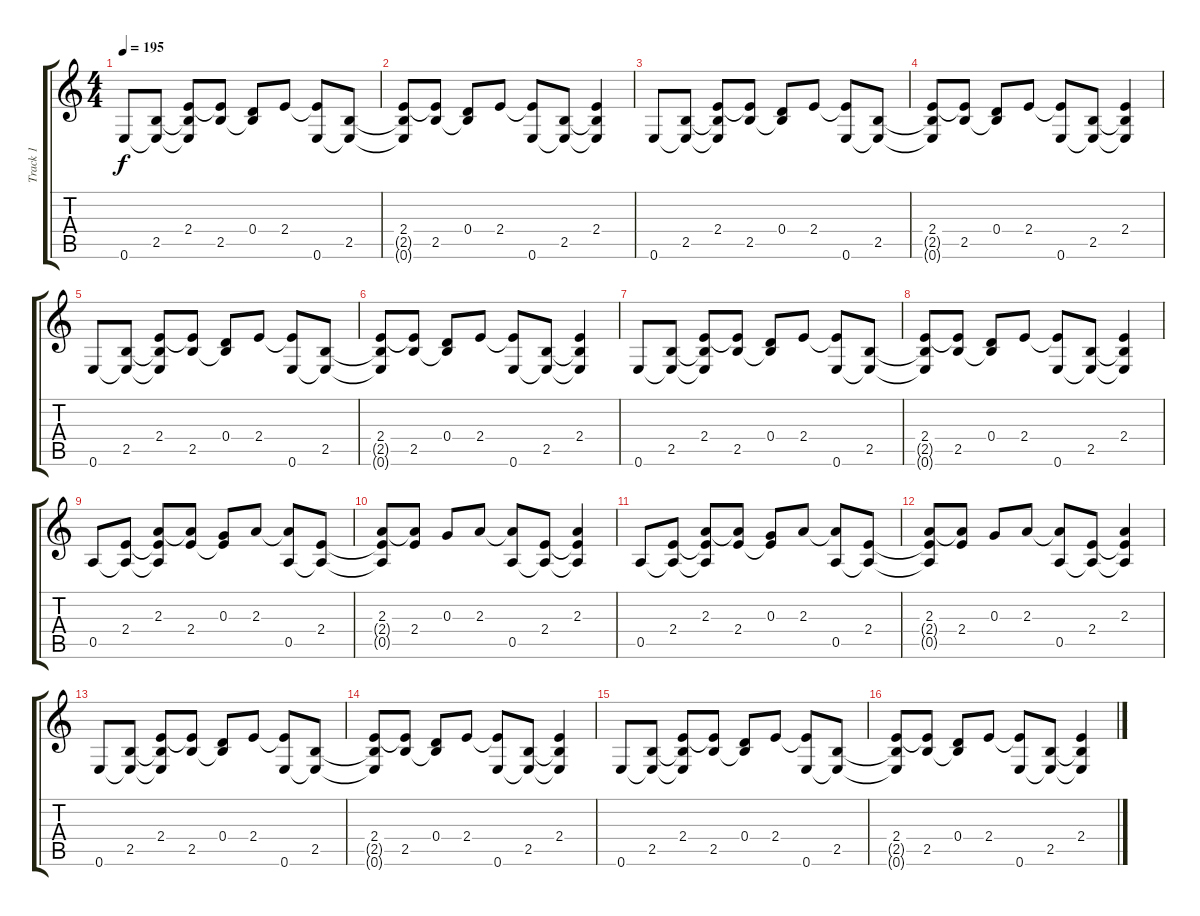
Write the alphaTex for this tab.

\track ("Track 1" "Track 1") {instrument distortionguitar}
\staff {score tabs}
\tuning (E4 B3 G3 D3 A2 E2) {hide}
\ts (4 4)
\tempo 195
\clef g2
\ks c
0.6.8{dy f instrument distortionguitar} (2.5 0.6{t}).8 (2.4 2.5{t} 0.6{t}).8 (2.4{t} 2.5).8 (0.4 2.5{t}).8 2.4.8 (2.4{t} 0.6).8 (2.5 0.6{t}).8 |
(2.4 2.5{t} 0.6{t}).8 (2.4{t} 2.5).8 (0.4 2.5{t}).8 2.4.8 (2.4{t} 0.6).8 (2.5 0.6{t}).8 (2.4 2.5{t} 0.6{t}).4 |
0.6.8 (2.5 0.6{t}).8 (2.4 2.5{t} 0.6{t}).8 (2.4{t} 2.5).8 (0.4 2.5{t}).8 2.4.8 (2.4{t} 0.6).8 (2.5 0.6{t}).8 |
(2.4 2.5{t} 0.6{t}).8 (2.4{t} 2.5).8 (0.4 2.5{t}).8 2.4.8 (2.4{t} 0.6).8 (2.5 0.6{t}).8 (2.4 2.5{t} 0.6{t}).4 |
0.6.8 (2.5 0.6{t}).8 (2.4 2.5{t} 0.6{t}).8 (2.4{t} 2.5).8 (0.4 2.5{t}).8 2.4.8 (2.4{t} 0.6).8 (2.5 0.6{t}).8 |
(2.4 2.5{t} 0.6{t}).8 (2.4{t} 2.5).8 (0.4 2.5{t}).8 2.4.8 (2.4{t} 0.6).8 (2.5 0.6{t}).8 (2.4 2.5{t} 0.6{t}).4 |
0.6.8 (2.5 0.6{t}).8 (2.4 2.5{t} 0.6{t}).8 (2.4{t} 2.5).8 (0.4 2.5{t}).8 2.4.8 (2.4{t} 0.6).8 (2.5 0.6{t}).8 |
(2.4 2.5{t} 0.6{t}).8 (2.4{t} 2.5).8 (0.4 2.5{t}).8 2.4.8 (2.4{t} 0.6).8 (2.5 0.6{t}).8 (2.4 2.5{t} 0.6{t}).4 |
0.5.8 (2.4 0.5{t}).8 (2.3 2.4{t} 0.5{t}).8 (2.3{t} 2.4).8 (0.3 2.4{t}).8 2.3.8 (2.3{t} 0.5).8 (2.4 0.5{t}).8 |
(2.3 2.4{t} 0.5{t}).8 (2.3{t} 2.4).8 0.3.8 2.3.8 (2.3{t} 0.5).8 (2.4 0.5{t}).8 (2.3 2.4{t} 0.5{t}).4 |
0.5.8 (2.4 0.5{t}).8 (2.3 2.4{t} 0.5{t}).8 (2.3{t} 2.4).8 (0.3 2.4{t}).8 2.3.8 (2.3{t} 0.5).8 (2.4 0.5{t}).8 |
(2.3 2.4{t} 0.5{t}).8 (2.3{t} 2.4).8 0.3.8 2.3.8 (2.3{t} 0.5).8 (2.4 0.5{t}).8 (2.3 2.4{t} 0.5{t}).4 |
0.6.8 (2.5 0.6{t}).8 (2.4 2.5{t} 0.6{t}).8 (2.4{t} 2.5).8 (0.4 2.5{t}).8 2.4.8 (2.4{t} 0.6).8 (2.5 0.6{t}).8 |
(2.4 2.5{t} 0.6{t}).8 (2.4{t} 2.5).8 (0.4 2.5{t}).8 2.4.8 (2.4{t} 0.6).8 (2.5 0.6{t}).8 (2.4 2.5{t} 0.6{t}).4 |
0.6.8 (2.5 0.6{t}).8 (2.4 2.5{t} 0.6{t}).8 (2.4{t} 2.5).8 (0.4 2.5{t}).8 2.4.8 (2.4{t} 0.6).8 (2.5 0.6{t}).8 |
(2.4 2.5{t} 0.6{t}).8 (2.4{t} 2.5).8 (0.4 2.5{t}).8 2.4.8 (2.4{t} 0.6).8 (2.5 0.6{t}).8 (2.4 2.5{t} 0.6{t}).4
